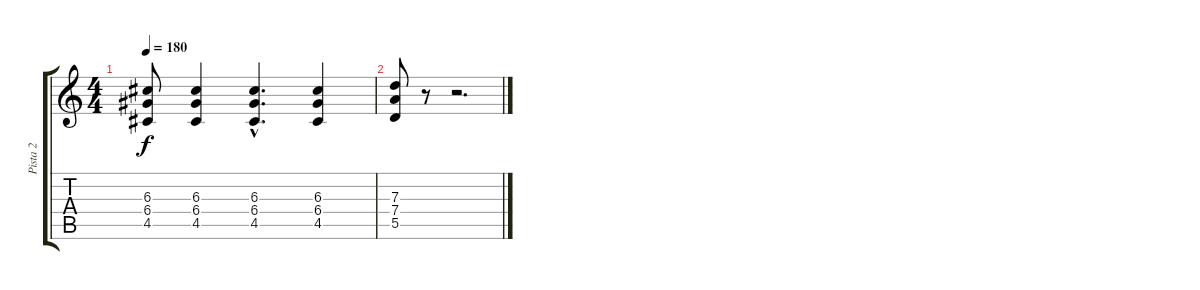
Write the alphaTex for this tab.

\track ("Pista 2" "Pista 2") {instrument distortionguitar}
\staff {score tabs}
\tuning (E4 B3 G3 D3 A2 E2) {hide}
\ts (4 4)
\tempo 180
\clef g2
\ks c
(6.3 6.4 4.5).8{dy f} (6.3 6.4 4.5).4 (6.3{hac} 6.4{hac} 4.5{hac}).4{d} (6.3 6.4 4.5).4 |
(7.3 7.4 5.5).8 r.8 r.2{d}
